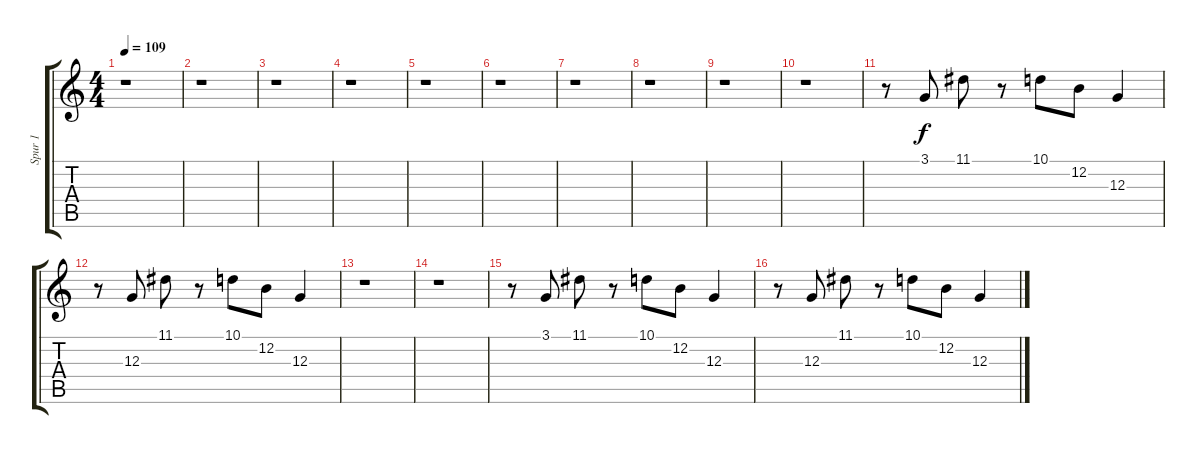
\track ("Spur 1" "Spur 1") {instrument pad1newage}
\staff {score tabs}
\tuning (E4 B3 G3 D3 A2 E2) {hide}
\ts (4 4)
\tempo 109
\clef g2
\ks c
r.1{dy f} |
r.1 |
r.1 |
r.1 |
r.1 |
r.1 |
r.1 |
r.1 |
r.1 |
r.1 |
r.8 3.1.8 11.1.8 r.8 10.1.8 12.2.8 12.3.4 |
r.8 12.3.8 11.1.8 r.8 10.1.8 12.2.8 12.3.4 |
r.1 |
r.1 |
r.8 3.1.8 11.1.8 r.8 10.1.8 12.2.8 12.3.4 |
r.8 12.3.8 11.1.8 r.8 10.1.8 12.2.8 12.3.4
